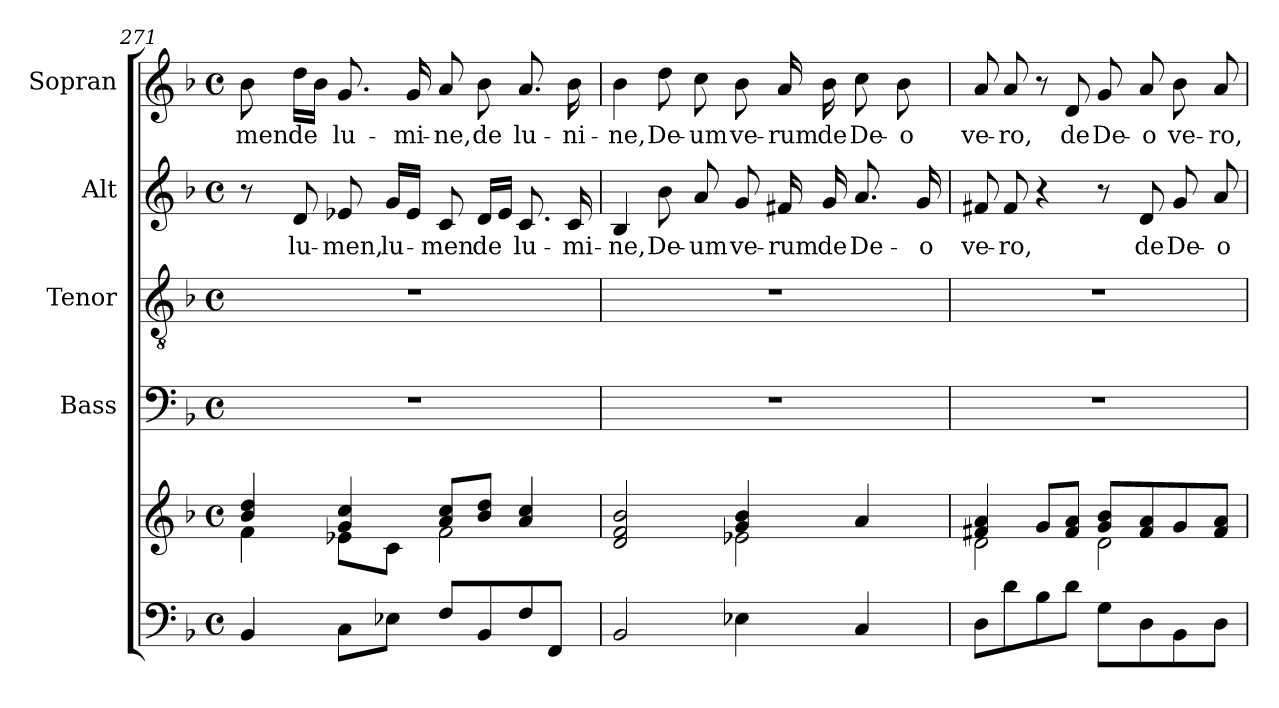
**kern	**kern	**kern	**kern	**kern	**text	**kern	**text
*part5	*part5	*part4	*part3	*part2	*part2	*part1	*part1
*staff6	*staff5	*staff4	*staff3	*staff2	*staff2	*staff1	*staff1
*	*	*I"Bass	*I"Tenor	*I"Alt	*	*I"Sopran	*
*	*	*I'B.	*I'T.	*I'A.	*	*I'S.	*
!!LO:LB:g=z
*clefF4	*clefG2	*clefF4	*clefGv2	*clefG2	*	*clefG2	*
*k[b-]	*k[b-]	*k[b-]	*k[b-]	*k[b-]	*	*k[b-]	*
*F:	*F:	*F:	*F:	*F:	*	*F:	*
*M4/4	*M4/4	*M4/4	*M4/4	*M4/4	*	*M4/4	*
*met(c)	*met(c)	*met(c)	*met(c)	*met(c)	*	*met(c)	*
=271	=271	=271	=271	=271	=271	=271	=271
*	*^	*	*	*	*	*	*
!	!	!	!	!	!	!	!	!LO:LY:b
4BB-/	4b-/ 4dd/	4f\	1r	1r	8r	.	8b-\	-men
!	!	!	!	!	!	!LO:LY:b	!	!LO:LY:b
.	.	.	.	.	8d/	lu-	16dd\LL	de
.	.	.	.	.	.	.	16b-\JJ	.
!	!	!	!	!	!	!LO:LY:b	!	!LO:LY:b
8C\L	4g/ 4cc/	8e-X\L	.	.	8e-X/	-men,	8.g/	lu-
!	!	!	!	!	!	!LO:LY:b	!	!
8E-X\J	.	8c\J	.	.	16g/LL	lu-	.	.
!	!	!	!	!	!	!	!	!LO:LY:b
.	.	.	.	.	16e-/JJ	.	16g/	-mi-
!	!	!	!	!	!	!LO:LY:b	!	!LO:LY:b
8F/L	8a/ 8cc/L	2f\	.	.	8c/	-men	8a/	-ne,
!	!	!	!	!	!	!LO:LY:b	!	!LO:LY:b
8BB-/	8b-/ 8dd/J	.	.	.	16d/LL	de	8b-\	de
.	.	.	.	.	16e-/JJ	.	.	.
!	!	!	!	!	!	!LO:LY:b	!	!LO:LY:b
8F/	4a/ 4cc/	.	.	.	8.c/	lu-	8.a/	lu-
8FF/J	.	.	.	.	.	.	.	.
!	!	!	!	!	!	!LO:LY:b	!	!LO:LY:b
.	.	.	.	.	16c/	-mi-	16b-\	-ni-
=272	=272	=272	=272	=272	=272	=272	=272	=272
!	!	!	!	!	!	!LO:LY:b	!	!LO:LY:b
2BB-/	2d/ 2f/ 2b-/	2ryy	1r	1r	4B-/	-ne,	4b-\	-ne,
!	!	!	!	!	!	!LO:LY:b	!	!LO:LY:b
.	.	.	.	.	8b-\	De-	8dd\	De-
!	!	!	!	!	!	!LO:LY:b	!	!LO:LY:b
.	.	.	.	.	8a/	-um	8cc\	-um
!	!	!	!	!	!	!LO:LY:b	!	!LO:LY:b
4E-X\	4g/ 4b-/	2e-X\	.	.	8g/	ve-	8b-\	ve-
!	!	!	!	!	!	!LO:LY:b	!	!LO:LY:b
.	.	.	.	.	16f#X/	-rum	16a/	-rum
!	!	!	!	!	!	!LO:LY:b	!	!LO:LY:b
.	.	.	.	.	16g/	de	16b-\	de
!	!	!	!	!	!	!LO:LY:b	!	!LO:LY:b
4C/	4a/	.	.	.	8.a/	De-	8cc\	De-
!	!	!	!	!	!	!	!	!LO:LY:b
.	.	.	.	.	.	.	8b-\	-o
!	!	!	!	!	!	!LO:LY:b	!	!
.	.	.	.	.	16g/	-o	.	.
=273	=273	=273	=273	=273	=273	=273	=273	=273
!	!	!	!	!	!	!LO:LY:b	!	!LO:LY:b
8D\L	4f#X/ 4a/	2d\	1r	1r	8f#X/	ve-	8a/	ve-
!	!	!	!	!	!	!LO:LY:b	!	!LO:LY:b
8d\	.	.	.	.	8f#/	-ro,	8a/	-ro,
8B-\	8g/L	.	.	.	4r	.	8r	.
!	!	!	!	!	!	!	!	!LO:LY:b
8d\J	8f#/ 8a/J	.	.	.	.	.	8d/	de
!	!	!	!	!	!	!	!	!LO:LY:b
8G\L	8g/ 8b-/L	2d\	.	.	8r	.	8g/	De-
!	!	!	!	!	!	!LO:LY:b	!	!LO:LY:b
8D\	8f#/ 8a/	.	.	.	8d/	de	8a/	-o
!	!	!	!	!	!	!LO:LY:b	!	!LO:LY:b
8BB-\	8g/	.	.	.	8g/	De-	8b-\	ve-
!	!	!	!	!	!	!LO:LY:b	!	!LO:LY:b
8D\J	8f#/ 8a/J	.	.	.	8a/	-o	8a/	-ro,
*	*v	*v	*	*	*	*	*	*
=	=	=	=	=	=	=	=
*-	*-	*-	*-	*-	*-	*-	*-
